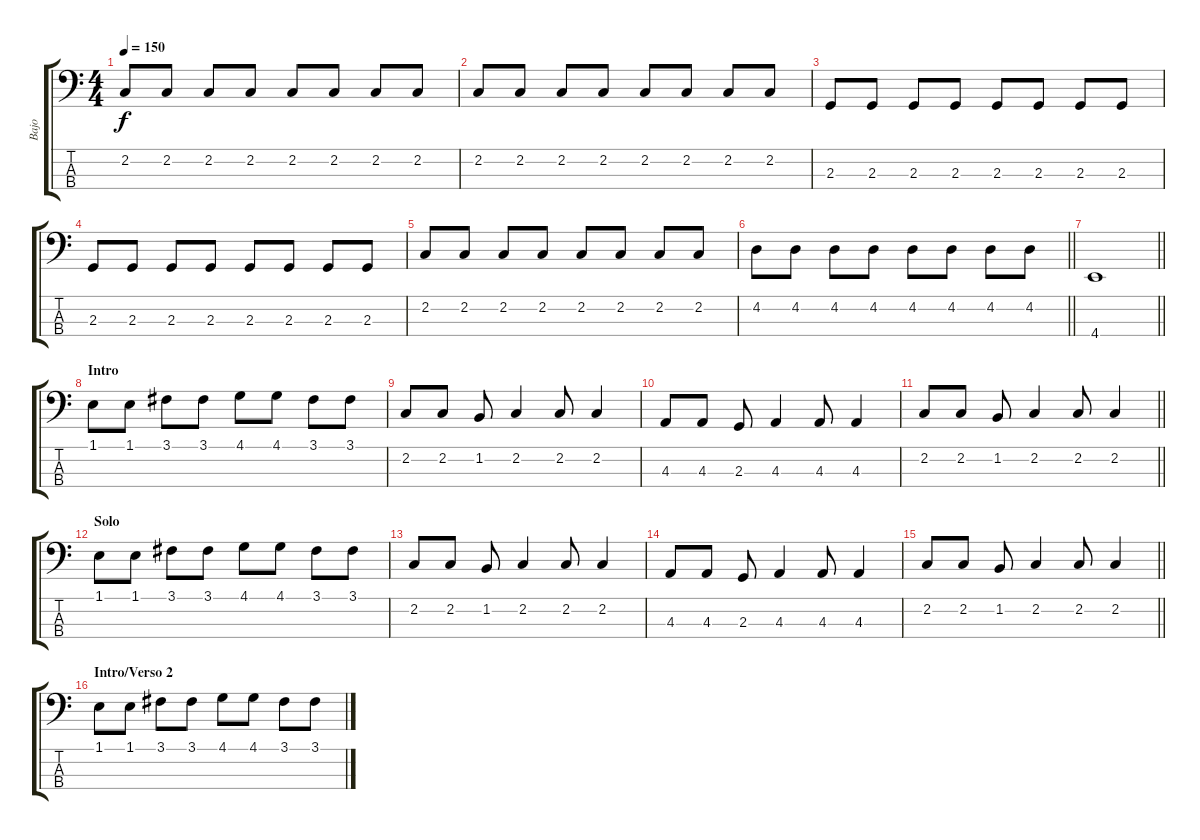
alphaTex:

\track ("Bajo" "Bajo") {instrument electricbassfinger}
\staff {score tabs}
\tuning (Eb2 Bb1 F1 C1) {hide}
\ts (4 4)
\tempo 150
\clef f4
\ks c
2.2.8{dy f} 2.2.8 2.2.8 2.2.8 2.2.8 2.2.8 2.2.8 2.2.8 |
2.2.8 2.2.8 2.2.8 2.2.8 2.2.8 2.2.8 2.2.8 2.2.8 |
2.3.8 2.3.8 2.3.8 2.3.8 2.3.8 2.3.8 2.3.8 2.3.8 |
2.3.8 2.3.8 2.3.8 2.3.8 2.3.8 2.3.8 2.3.8 2.3.8 |
2.2.8 2.2.8 2.2.8 2.2.8 2.2.8 2.2.8 2.2.8 2.2.8 |
\barLineRight lightlight
4.2.8 4.2.8 4.2.8 4.2.8 4.2.8 4.2.8 4.2.8 4.2.8 |
\barLineRight lightlight
4.4.1 |
\section ("" "Intro")
1.1.8 1.1.8 3.1.8 3.1.8 4.1.8 4.1.8 3.1.8 3.1.8 |
2.2.8 2.2.8 1.2.8 2.2.4 2.2.8 2.2.4 |
4.3.8 4.3.8 2.3.8 4.3.4 4.3.8 4.3.4 |
\barLineRight lightlight
2.2.8 2.2.8 1.2.8 2.2.4 2.2.8 2.2.4 |
\section ("" "Solo")
1.1.8 1.1.8 3.1.8 3.1.8 4.1.8 4.1.8 3.1.8 3.1.8 |
2.2.8 2.2.8 1.2.8 2.2.4 2.2.8 2.2.4 |
4.3.8 4.3.8 2.3.8 4.3.4 4.3.8 4.3.4 |
\barLineRight lightlight
2.2.8 2.2.8 1.2.8 2.2.4 2.2.8 2.2.4 |
\section ("" "Intro/Verso 2")
1.1.8 1.1.8 3.1.8 3.1.8 4.1.8 4.1.8 3.1.8 3.1.8
